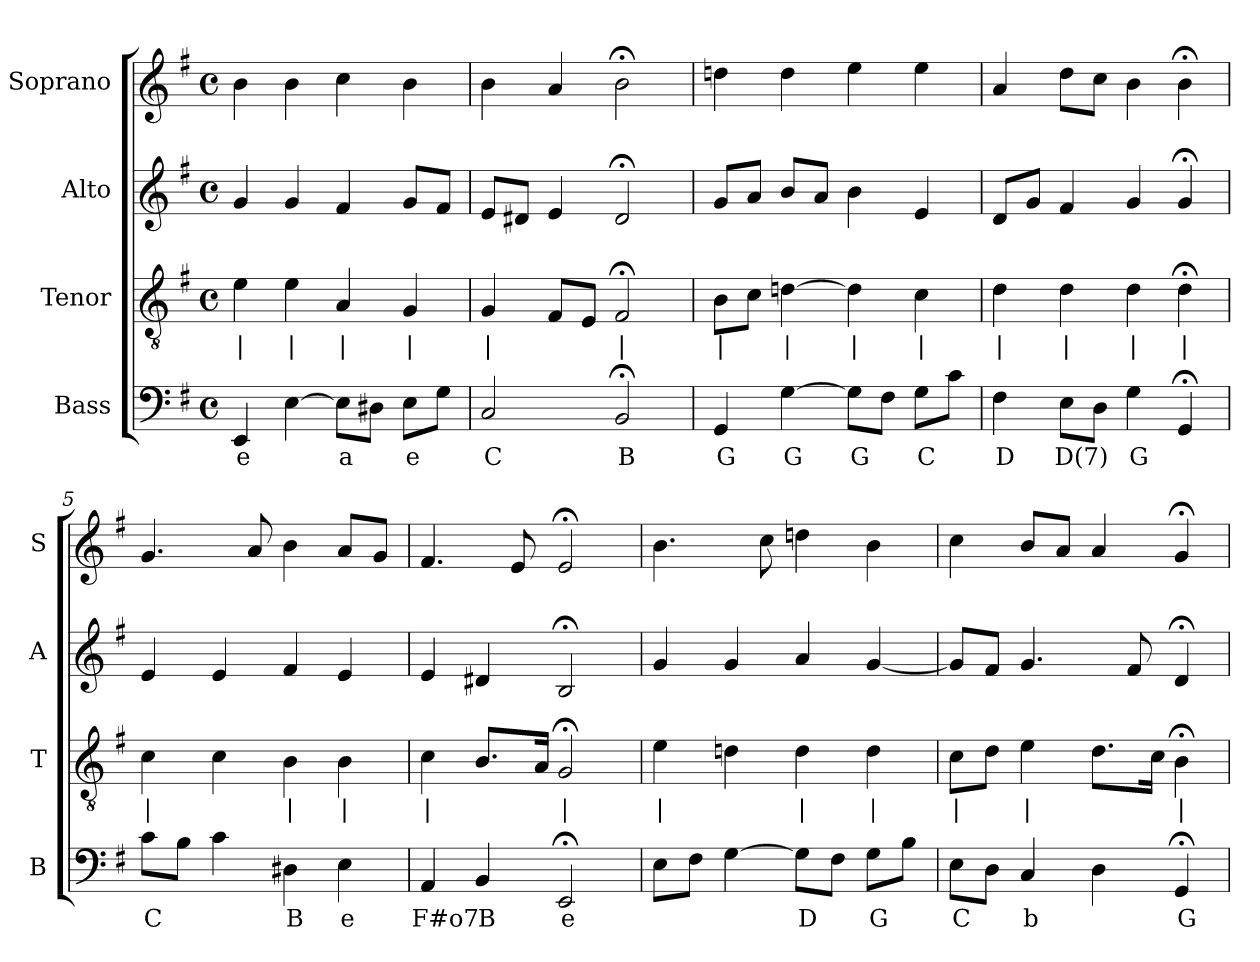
**kern	**text	**kern	**text	**kern	**kern
*part4	*part4	*part3	*part3	*part2	*part1
*staff4	*staff4	*staff3	*staff3	*staff2	*staff1
*I"Bass	*	*I"Tenor	*	*I"Alto	*I"Soprano
*I'B	*	*I'T	*	*I'A	*I'S
*clefF4	*	*clefGv2	*	*clefG2	*clefG2
*k[f#]	*	*k[f#]	*	*k[f#]	*k[f#]
*e:	*	*e:	*	*e:	*e:
*M4/4	*	*M4/4	*	*M4/4	*M4/4
*met(c)	*	*met(c)	*	*met(c)	*met(c)
*MM100	*	*MM100	*	*MM100	*MM100
=1	=1	=1	=1	=1	=1
4EE	e	4e	|	4g	4b
[4E	.	4e	|	4g	4b
8EL]	a	4A	|	4f#	4cc
8D#XJ	.	.	.	.	.
8EL	e	4G	|	8gL	4b
8GJ	.	.	.	8f#J	.
=2	=2	=2	=2	=2	=2
2C	C	4G	|	8eL	4b
.	.	.	.	8d#XJ	.
.	.	8F#L	.	4e	4a
.	.	8EJ	.	.	.
2BB;<	B	2F#;<	|	2d#;<	2b;<
=3	=3	=3	=3	=3	=3
4GG	G	8BL	|	8gL	4ddn
.	.	8cJ	.	8aJ	.
[4G	G	[4dn	|	8bL	4dd
.	.	.	.	8aJ	.
8GL]	G	4d]	|	4b	4ee
8F#J	.	.	.	.	.
8GL	C	4c	|	4e	4ee
8cJ	.	.	.	.	.
=4	=4	=4	=4	=4	=4
4F#	D	4d	|	8dL	4a
.	.	.	.	8gJ	.
8EL	D(7)	4d	|	4f#	8ddL
8DJ	.	.	.	.	8ccJ
4G	G	4d	|	4g	4b
4GG;<	.	4d;<	|	4g;<	4b;<
=5	=5	=5	=5	=5	=5
8cL	C	4c	|	4e	4.g
8BJ	.	.	.	.	.
4c	.	4c	.	4e	.
.	.	.	.	.	8a
4D#X	B	4B	|	4f#	4b
4E	e	4B	|	4e	8aL
.	.	.	.	.	8gJ
=6	=6	=6	=6	=6	=6
4AA	F#o7	4c	|	4e	4.f#
4BB	B	8.BL	.	4d#X	.
.	.	.	.	.	8e
.	.	16AJk	.	.	.
2EE;<	e	2G;<	|	2B;<	2e;<
=7	=7	=7	=7	=7	=7
8EL	.	4e	|	4g	4.b
8F#J	.	.	.	.	.
[4G	.	4dn	.	4g	.
.	.	.	.	.	8cc
8GL]	D	4d	|	4a	4ddn
8F#J	.	.	.	.	.
8GL	G	4d	|	[4g	4b
8BJ	.	.	.	.	.
=8	=8	=8	=8	=8	=8
8EL	C	8cL	|	8gL]	4cc
8DJ	.	8dJ	.	8f#J	.
4C	b	4e	|	4.g	8bL
.	.	.	.	.	8aJ
4D	.	8.dL	.	.	4a
.	.	.	.	8f#	.
.	.	16cJk	.	.	.
4GG;<	G	4B;<	|	4d;<	4g;<
=	=	=	=	=	=
*-	*-	*-	*-	*-	*-
